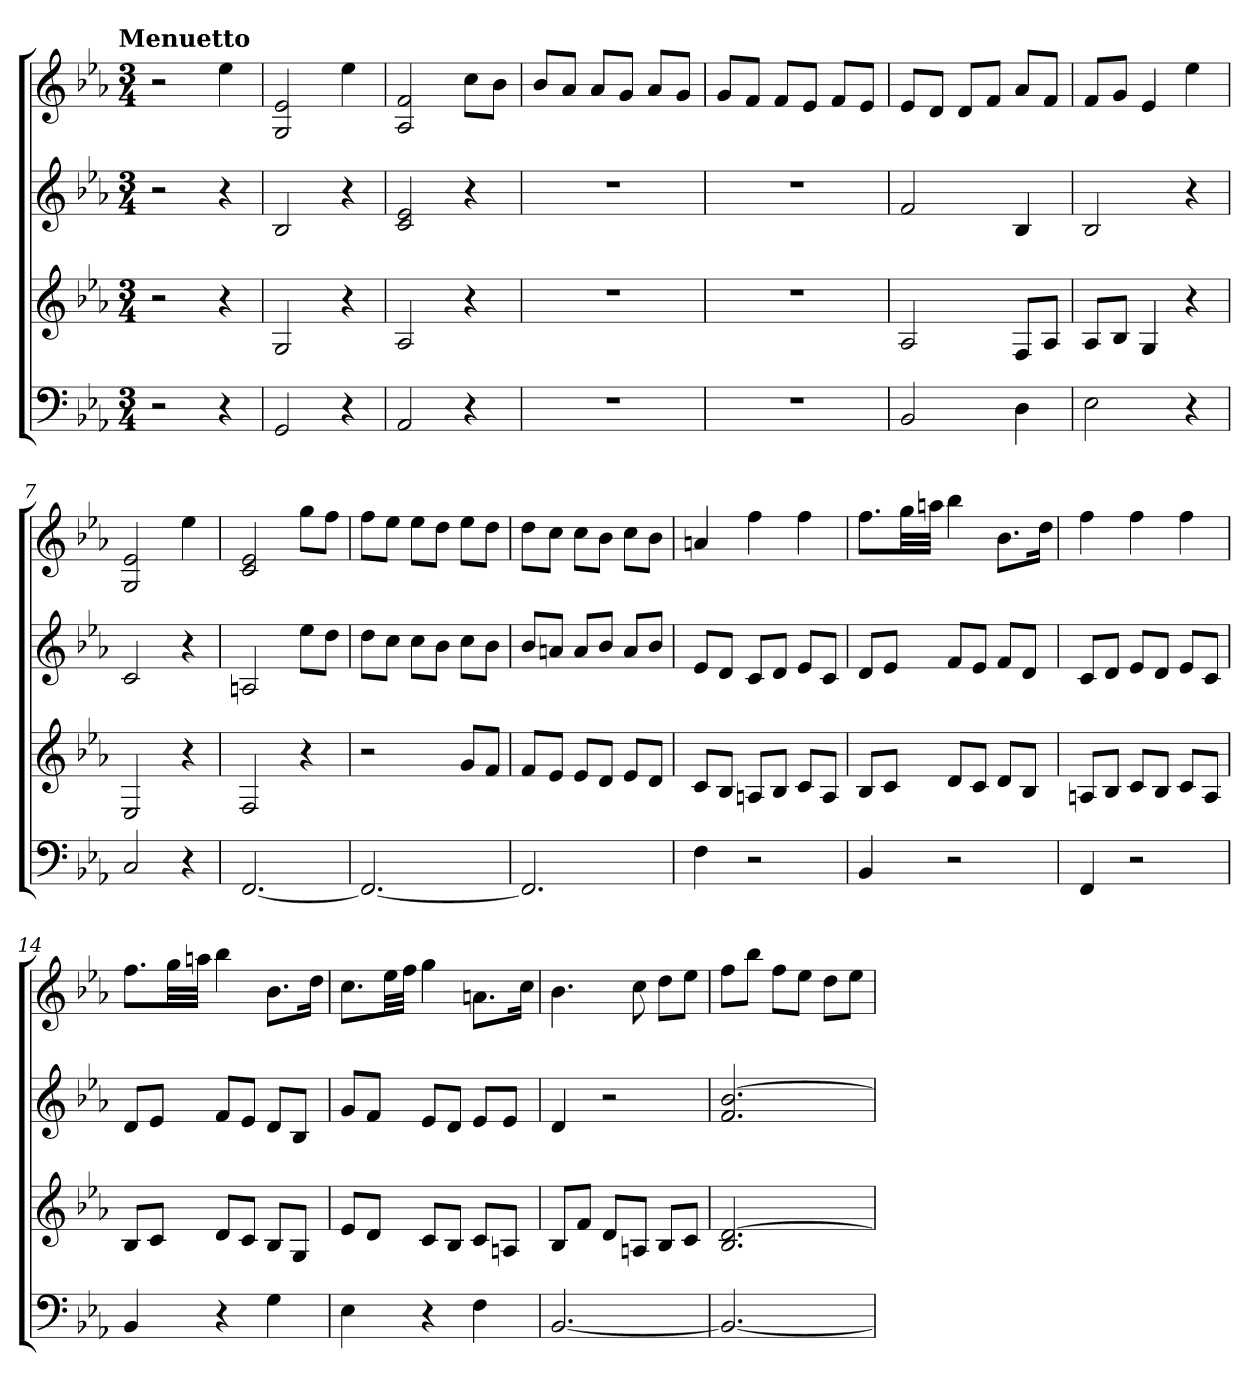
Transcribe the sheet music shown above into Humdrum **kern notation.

**kern	**kern	**kern	**kern
*part4	*part3	*part2	*part1
*staff4	*staff3	*staff2	*staff1
*k[b-e-a-]	*k[b-e-a-]	*k[b-e-a-]	*k[b-e-a-]
*E-:	*E-:	*E-:	*E-:
!!LO:TX:omd:t=Menuetto
*M3/4	*M3/4	*M3/4	*M3/4
=	=	=	=
2r	2r	2r	2r
4r	4r	4r	4ee-
=1	=1	=1	=1
2GG	2G	2B-	2G 2e-
4r	4r	4r	4ee-
=2	=2	=2	=2
2AA-	2A-	2c 2e-	2A- 2f
4r	4r	4r	8ccL
.	.	.	8b-J
=3	=3	=3	=3
2.r	2.r	2.r	8b-L
.	.	.	8a-J
.	.	.	8a-L
.	.	.	8gJ
.	.	.	8a-L
.	.	.	8gJ
=4	=4	=4	=4
2.r	2.r	2.r	8gL
.	.	.	8fJ
.	.	.	8fL
.	.	.	8e-J
.	.	.	8fL
.	.	.	8e-J
=5	=5	=5	=5
2BB-	2A-	2f	8e-L
.	.	.	8dJ
.	.	.	8dL
.	.	.	8fJ
4D	8FL	4B-	8a-L
.	8A-J	.	8fJ
=6	=6	=6	=6
2E-	8A-L	2B-	8fL
.	8B-J	.	8gJ
.	4G	.	4e-
4r	4r	4r	4ee-
=7	=7	=7	=7
2C	2E-	2c	2G 2e-
4r	4r	4r	4ee-
=8	=8	=8	=8
[2.FF	2F	2An	2c 2e-
.	4r	8ee-L	8ggL
.	.	8ddJ	8ffJ
=9	=9	=9	=9
2.FF_	2r	8ddL	8ffL
.	.	8ccJ	8ee-J
.	.	8ccL	8ee-L
.	.	8b-J	8ddJ
.	8gL	8ccL	8ee-L
.	8fJ	8b-J	8ddJ
=10	=10	=10	=10
2.FF]	8fL	8b-L	8ddL
.	8e-J	8anJ	8ccJ
.	8e-L	8aL	8ccL
.	8dJ	8b-J	8b-J
.	8e-L	8aL	8ccL
.	8dJ	8b-J	8b-J
=11	=11	=11	=11
4F	8cL	8e-L	4an
.	8B-J	8dJ	.
2r	8AnL	8cL	4ff
.	8B-J	8dJ	.
.	8cL	8e-L	4ff
.	8AJ	8cJ	.
=12	=12	=12	=12
4BB-	8B-L	8dL	8.ffL
.	8cJ	8e-J	.
.	.	.	32ggLL
.	.	.	32aanJJJ
2r	8dL	8fL	4bb-
.	8cJ	8e-J	.
.	8dL	8fL	8.b-L
.	8B-J	8dJ	.
.	.	.	16ddJk
=13	=13	=13	=13
4FF	8AnL	8cL	4ff
.	8B-J	8dJ	.
2r	8cL	8e-L	4ff
.	8B-J	8dJ	.
.	8cL	8e-L	4ff
.	8AJ	8cJ	.
=14	=14	=14	=14
4BB-	8B-L	8dL	8.ffL
.	8cJ	8e-J	.
.	.	.	32ggLL
.	.	.	32aanJJJ
4r	8dL	8fL	4bb-
.	8cJ	8e-J	.
4G	8B-L	8dL	8.b-L
.	8GJ	8B-J	.
.	.	.	16ddJk
=15	=15	=15	=15
4E-	8e-L	8gL	8.ccL
.	8dJ	8fJ	.
.	.	.	32ee-LL
.	.	.	32ffJJJ
4r	8cL	8e-L	4gg
.	8B-J	8dJ	.
4F	8cL	8e-L	8.anL
.	8AnJ	8e-J	.
.	.	.	16ccJk
=16	=16	=16	=16
[2.BB-	8B-L	4d	4.b-
.	8fJ	.	.
.	8dL	2r	.
.	8AnJ	.	8cc
.	8B-L	.	8ddL
.	8cJ	.	8ee-J
=17	=17	=17	=17
2.BB-_	2.B- [2.d	2.f [2.b-	8ffL
.	.	.	8bb-J
.	.	.	8ffL
.	.	.	8ee-J
.	.	.	8ddL
.	.	.	8ee-J
=	=	=	=
*-	*-	*-	*-
